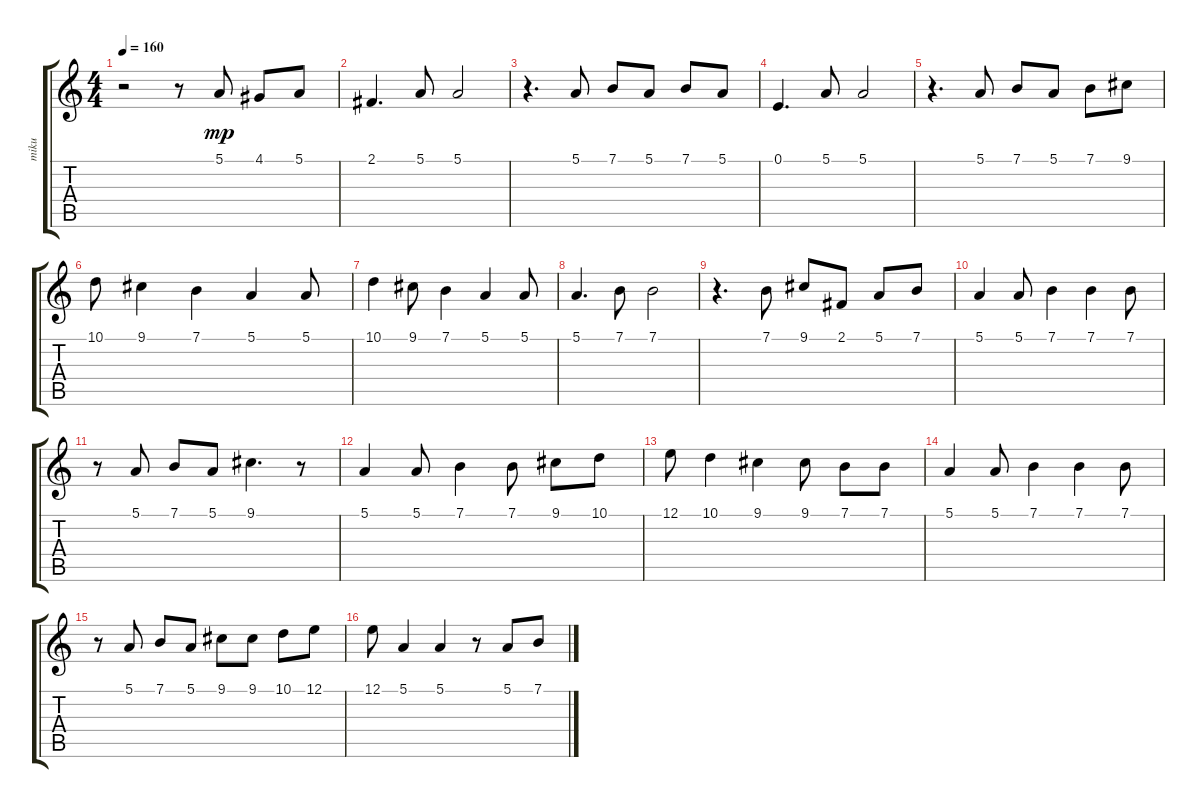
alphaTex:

\track ("miku" "miku") {instrument clarinet}
\staff {score tabs}
\tuning (E4 B3 G3 D3 A2 E2) {hide}
\ts (4 4)
\tempo 160
\clef g2
\ks c
r.2{dy mp} r.8 5.1.8 4.1.8 5.1.8 |
2.1.4{d} 5.1.8 5.1.2 |
r.4{d} 5.1.8 7.1.8 5.1.8 7.1.8 5.1.8 |
0.1.4{d} 5.1.8 5.1.2 |
r.4{d} 5.1.8 7.1.8 5.1.8 7.1.8 9.1.8 |
10.1.8 9.1.4 7.1.4 5.1.4 5.1.8 |
10.1.4 9.1.8 7.1.4 5.1.4 5.1.8 |
5.1.4{d} 7.1.8 7.1.2 |
r.4{d} 7.1.8 9.1.8 2.1.8 5.1.8 7.1.8 |
5.1.4 5.1.8 7.1.4 7.1.4 7.1.8 |
r.8 5.1.8 7.1.8 5.1.8 9.1.4{d} r.8 |
5.1.4 5.1.8 7.1.4 7.1.8 9.1.8 10.1.8 |
12.1.8 10.1.4 9.1.4 9.1.8 7.1.8 7.1.8 |
5.1.4 5.1.8 7.1.4 7.1.4 7.1.8 |
r.8 5.1.8 7.1.8 5.1.8 9.1.8 9.1.8 10.1.8 12.1.8 |
12.1.8 5.1.4 5.1.4 r.8 5.1.8 7.1.8
